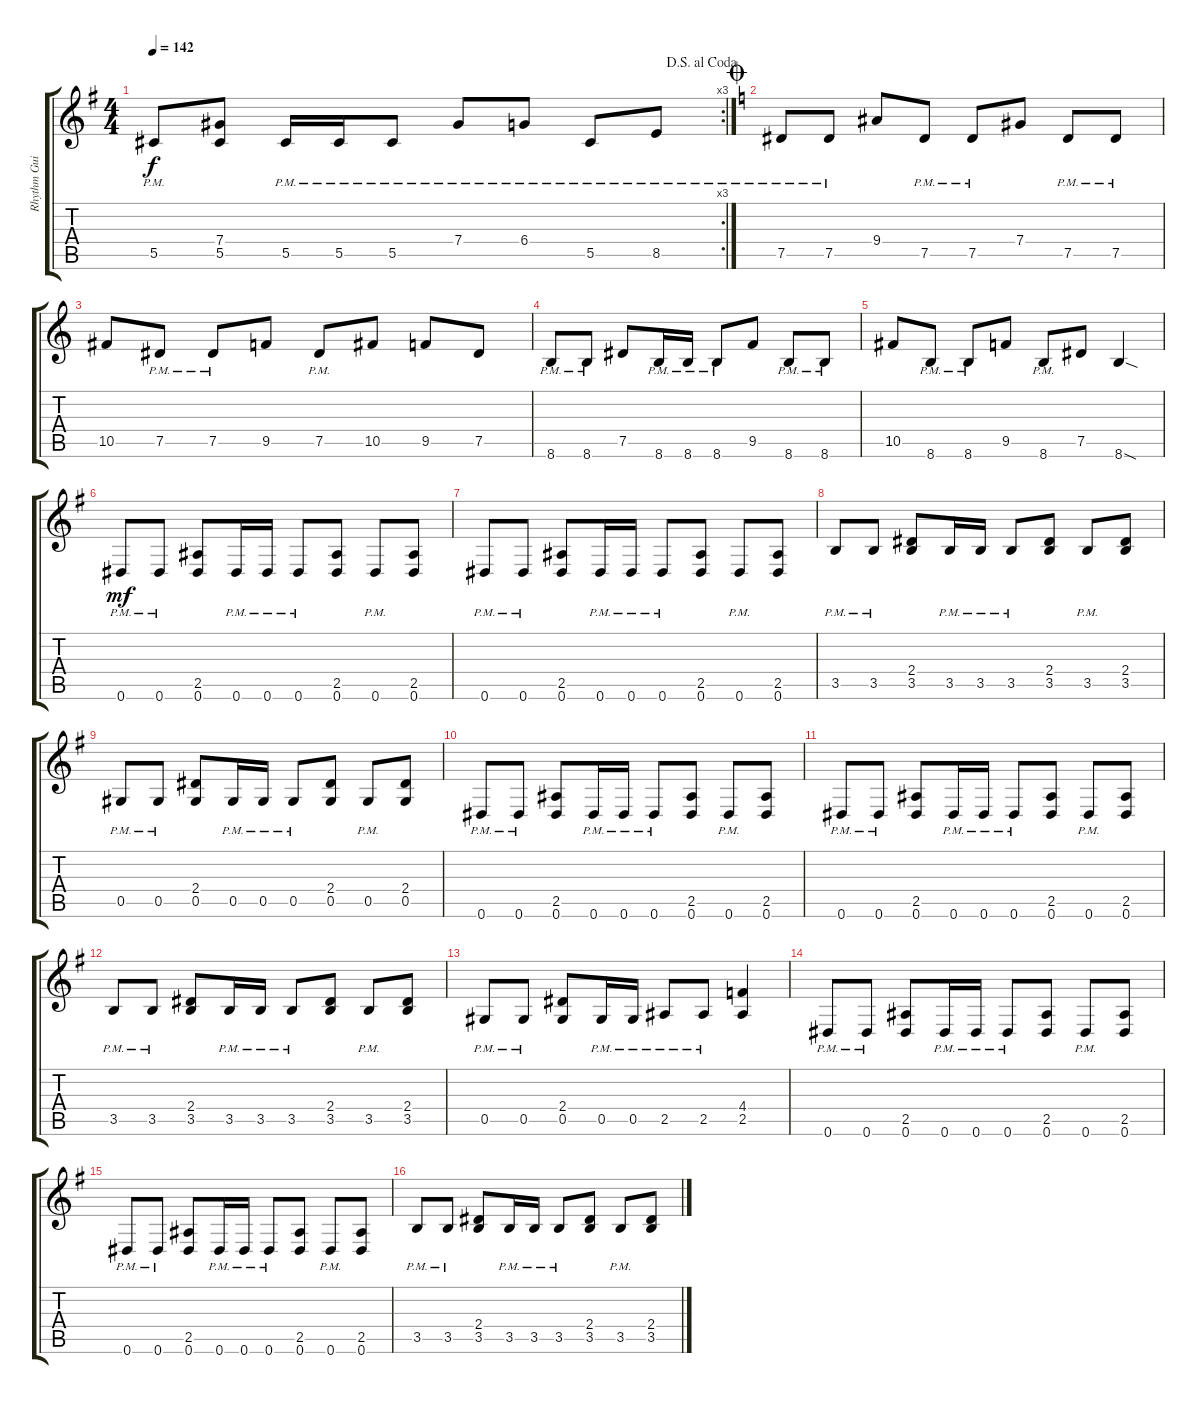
\track ("Rhythm Guitar 1" "Rhythm Gui") {instrument distortionguitar}
\staff {score tabs}
\tuning (Eb4 Bb3 Gb3 Db3 Ab2 Eb2) {hide}
\rc 3
\ts (4 4)
\jump dalsegnoalcoda
\tempo 142
\clef g2
\ks g
5.5{pm}.8{dy f} (7.4 5.5).8 5.5{pm}.16 5.5{pm}.16 5.5{pm}.8 7.4{pm}.8 6.4{pm}.8 5.5{pm}.8 8.5{pm}.8 |
\jump coda
\ks c
7.5{pm}.8 7.5{pm}.8 9.4.8 7.5{pm}.8 7.5{pm}.8 7.4.8 7.5{pm}.8 7.5{pm}.8 |
10.5.8 7.5{pm}.8 7.5{pm}.8 9.5.8 7.5{pm}.8 10.5.8 9.5.8 7.5.8 |
8.6{pm}.8 8.6{pm}.8 7.5.8 8.6{pm}.16 8.6{pm}.16 8.6{pm}.8 9.5.8 8.6{pm}.8 8.6{pm}.8 |
10.5.8 8.6{pm}.8 8.6{pm}.8 9.5.8 8.6{pm}.8 7.5.8 8.6{sod}.4 |
\ks g
0.6{pm}.8{dy mf} 0.6{pm}.8 (2.5 0.6).8 0.6{pm}.16 0.6{pm}.16 0.6{pm}.8 (2.5 0.6).8 0.6{pm}.8 (2.5 0.6).8 |
0.6{pm}.8 0.6{pm}.8 (2.5 0.6).8 0.6{pm}.16 0.6{pm}.16 0.6{pm}.8 (2.5 0.6).8 0.6{pm}.8 (2.5 0.6).8 |
3.5{pm}.8 3.5{pm}.8 (2.4 3.5).8 3.5{pm}.16 3.5{pm}.16 3.5{pm}.8 (2.4 3.5).8 3.5{pm}.8 (2.4 3.5).8 |
0.5{pm}.8 0.5{pm}.8 (2.4 0.5).8 0.5{pm}.16 0.5{pm}.16 0.5{pm}.8 (2.4 0.5).8 0.5{pm}.8 (2.4 0.5).8 |
0.6{pm}.8 0.6{pm}.8 (2.5 0.6).8 0.6{pm}.16 0.6{pm}.16 0.6{pm}.8 (2.5 0.6).8 0.6{pm}.8 (2.5 0.6).8 |
0.6{pm}.8 0.6{pm}.8 (2.5 0.6).8 0.6{pm}.16 0.6{pm}.16 0.6{pm}.8 (2.5 0.6).8 0.6{pm}.8 (2.5 0.6).8 |
3.5{pm}.8 3.5{pm}.8 (2.4 3.5).8 3.5{pm}.16 3.5{pm}.16 3.5{pm}.8 (2.4 3.5).8 3.5{pm}.8 (2.4 3.5).8 |
0.5{pm}.8 0.5{pm}.8 (2.4 0.5).8 0.5{pm}.16 0.5{pm}.16 2.5{pm}.8 2.5{pm}.8 (4.4 2.5).4 |
0.6{pm}.8 0.6{pm}.8 (2.5 0.6).8 0.6{pm}.16 0.6{pm}.16 0.6{pm}.8 (2.5 0.6).8 0.6{pm}.8 (2.5 0.6).8 |
0.6{pm}.8 0.6{pm}.8 (2.5 0.6).8 0.6{pm}.16 0.6{pm}.16 0.6{pm}.8 (2.5 0.6).8 0.6{pm}.8 (2.5 0.6).8 |
3.5{pm}.8 3.5{pm}.8 (2.4 3.5).8 3.5{pm}.16 3.5{pm}.16 3.5{pm}.8 (2.4 3.5).8 3.5{pm}.8 (2.4 3.5).8
